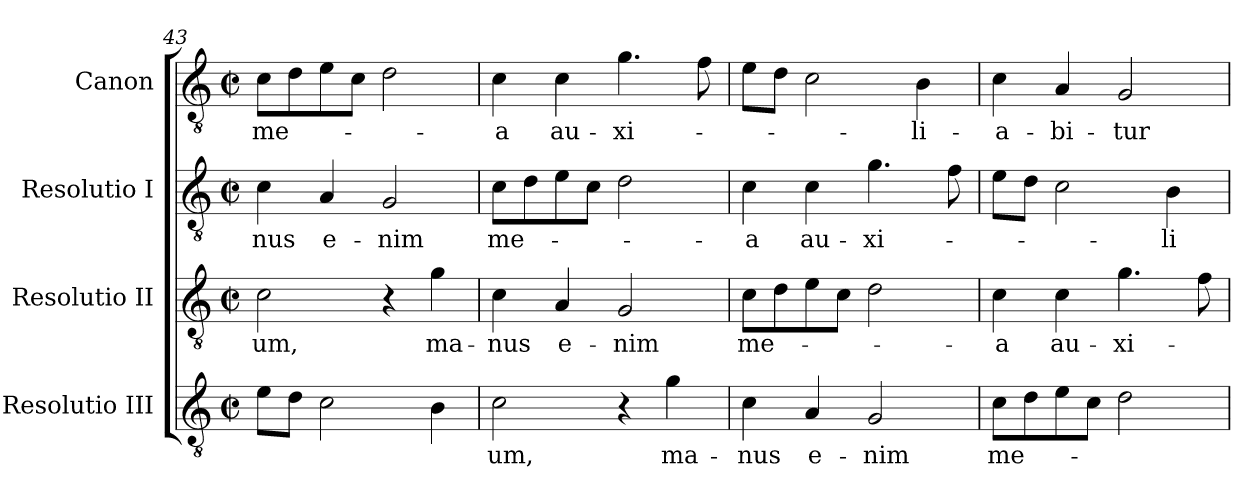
**kern	**text	**kern	**text	**kern	**text	**kern	**text
*part4	*part4	*part3	*part3	*part2	*part2	*part1	*part1
*staff4	*staff4	*staff3	*staff3	*staff2	*staff2	*staff1	*staff1
*I"Resolutio III	*	*I"Resolutio II	*	*I"Resolutio I	*	*I"Canon	*
*I'T.	*	*I'T.	*	*I'T.	*	*	*
*clefGv2	*	*clefGv2	*	*clefGv2	*	*clefGv2	*
*ITrd7c12	*	*ITrd7c12	*	*ITrd7c12	*	*ITrd7c12	*
*k[]	*	*k[]	*	*k[]	*	*k[]	*
*C:	*	*C:	*	*C:	*	*C:	*
*M2/2	*	*M2/2	*	*M2/2	*	*M2/2	*
*met(c|)	*	*met(c|)	*	*met(c|)	*	*met(c|)	*
=43	=43	=43	=43	=43	=43	=43	=43
!	!	!	!LO:LY:b:color=#000000	!	!	!	!
!	!	!	!	!	!LO:LY:b:color=#000000	!	!
!	!	!	!	!	!	!	!LO:LY:b:color=#000000
8Ei\L	.	2Ci\	-um,	4Ci\	-nus	8Ci\L	me-
8Di\J	.	.	.	.	.	8Di\	.
!	!	!	!	!	!LO:LY:b:color=#000000	!	!
2Ci\	.	.	.	4AAi/	e-	8Ei\	.
.	.	.	.	.	.	8Ci\J	.
!	!	!	!	!	!LO:LY:b:color=#000000	!	!
.	.	4r	.	2GGi/	-nim	2Di\	.
!	!	!	!LO:LY:b:color=#000000	!	!	!	!
4BBi\	.	4Gi\	ma-	.	.	.	.
=44	=44	=44	=44	=44	=44	=44	=44
!	!LO:LY:b:color=#000000	!	!	!	!	!	!
!	!	!	!LO:LY:b:color=#000000	!	!	!	!
!	!	!	!	!	!LO:LY:b:color=#000000	!	!
!	!	!	!	!	!	!	!LO:LY:b:color=#000000
2Ci\	-um,	4Ci\	-nus	8Ci\L	me-	4Ci\	-a
.	.	.	.	8Di\	.	.	.
!	!	!	!LO:LY:b:color=#000000	!	!	!	!
!	!	!	!	!	!	!	!LO:LY:b:color=#000000
.	.	4AAi/	e-	8Ei\	.	4Ci\	au-
.	.	.	.	8Ci\J	.	.	.
!	!	!	!LO:LY:b:color=#000000	!	!	!	!
!	!	!	!	!	!	!	!LO:LY:b:color=#000000
4r	.	2GGi/	-nim	2Di\	.	4.Gi\	-xi-
!	!LO:LY:b:color=#000000	!	!	!	!	!	!
4Gi\	ma-	.	.	.	.	.	.
.	.	.	.	.	.	8Fi\	.
!!LO:LB:g=z
=45	=45	=45	=45	=45	=45	=45	=45
!	!LO:LY:b:color=#000000	!	!	!	!	!	!
!	!	!	!LO:LY:b:color=#000000	!	!	!	!
!	!	!	!	!	!LO:LY:b:color=#000000	!	!
4Ci\	-nus	8Ci\L	me-	4Ci\	-a	8Ei\L	.
.	.	8Di\	.	.	.	8Di\J	.
!	!LO:LY:b:color=#000000	!	!	!	!	!	!
!	!	!	!	!	!LO:LY:b:color=#000000	!	!
4AAi/	e-	8Ei\	.	4Ci\	au-	2Ci\	.
.	.	8Ci\J	.	.	.	.	.
!	!LO:LY:b:color=#000000	!	!	!	!	!	!
!	!	!	!	!	!LO:LY:b:color=#000000	!	!
2GGi/	-nim	2Di\	.	4.Gi\	-xi-	.	.
!	!	!	!	!	!	!	!LO:LY:b:color=#000000
.	.	.	.	.	.	4BBi\	-li-
.	.	.	.	8Fi\	.	.	.
=46	=46	=46	=46	=46	=46	=46	=46
!	!LO:LY:b:color=#000000	!	!	!	!	!	!
!	!	!	!LO:LY:b:color=#000000	!	!	!	!
!	!	!	!	!	!	!	!LO:LY:b:color=#000000
8Ci\L	me-	4Ci\	-a	8Ei\L	.	4Ci\	-a-
8Di\	.	.	.	8Di\J	.	.	.
!	!	!	!LO:LY:b:color=#000000	!	!	!	!
!	!	!	!	!	!	!	!LO:LY:b:color=#000000
8Ei\	.	4Ci\	au-	2Ci\	.	4AAi/	-bi-
8Ci\J	.	.	.	.	.	.	.
!	!	!	!LO:LY:b:color=#000000	!	!	!	!
!	!	!	!	!	!	!	!LO:LY:b:color=#000000
2Di\	.	4.Gi\	-xi-	.	.	2GGi/	-tur
!	!	!	!	!	!LO:LY:b:color=#000000	!	!
.	.	.	.	4BBi\	-li-	.	.
.	.	8Fi\	.	.	.	.	.
=	=	=	=	=	=	=	=
*-	*-	*-	*-	*-	*-	*-	*-
